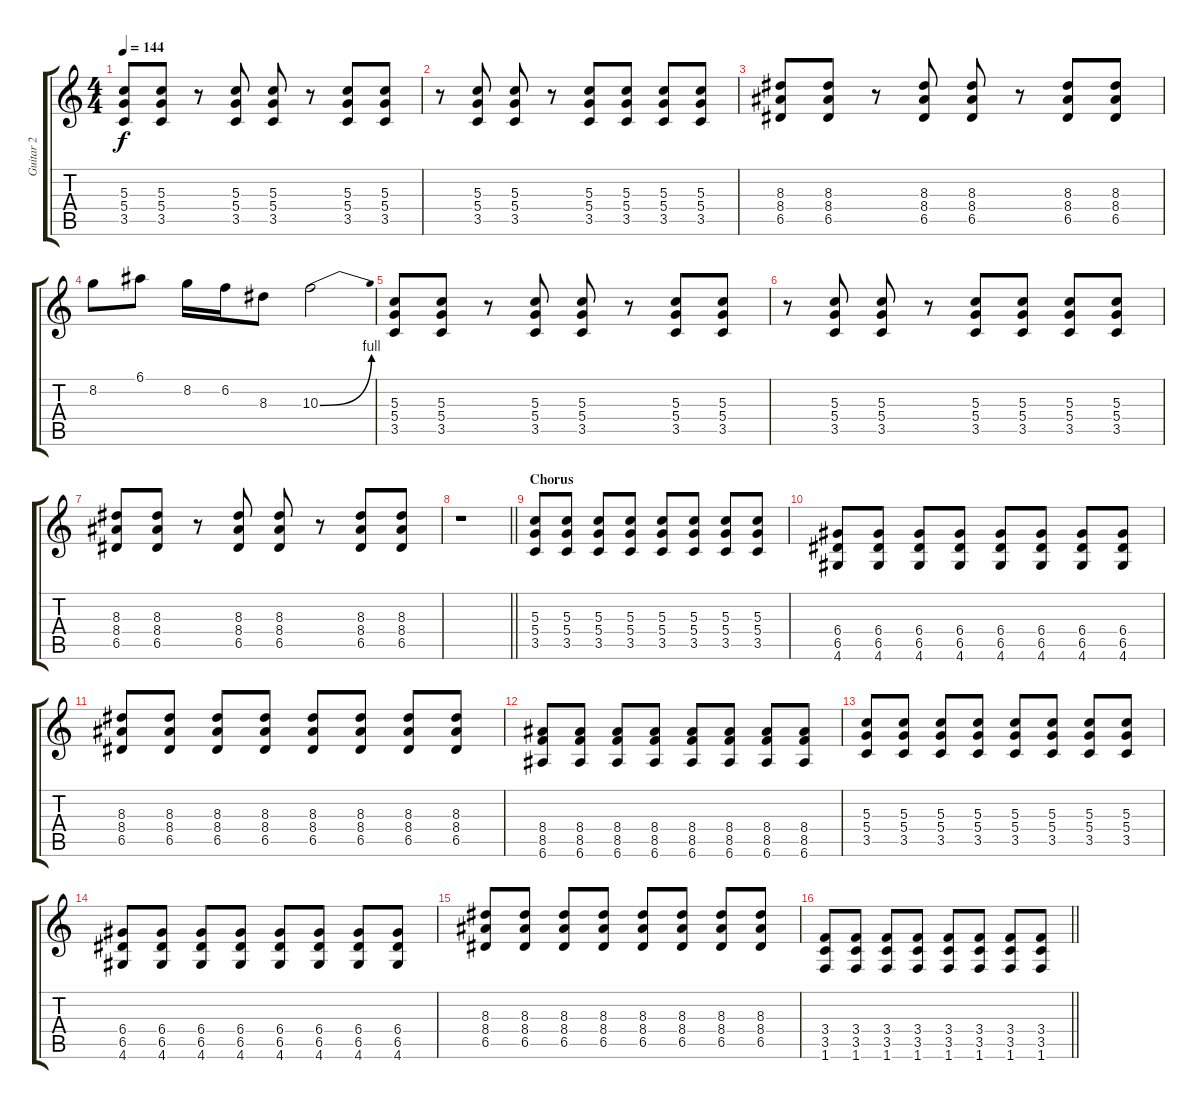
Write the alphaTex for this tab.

\track ("Guitar 2" "Guitar 2") {instrument distortionguitar}
\staff {score tabs}
\tuning (E4 B3 G3 D3 A2 E2) {hide}
\ts (4 4)
\tempo 144
\clef g2
\ks c
(5.3 5.4 3.5).8{dy f} (5.3 5.4 3.5).8 r.8 (5.3 5.4 3.5).8 (5.3 5.4 3.5).8 r.8 (5.3 5.4 3.5).8 (5.3 5.4 3.5).8 |
r.8 (5.3 5.4 3.5).8 (5.3 5.4 3.5).8 r.8 (5.3 5.4 3.5).8 (5.3 5.4 3.5).8 (5.3 5.4 3.5).8 (5.3 5.4 3.5).8 |
(8.3 8.4 6.5).8 (8.3 8.4 6.5).8 r.8 (8.3 8.4 6.5).8 (8.3 8.4 6.5).8 r.8 (8.3 8.4 6.5).8 (8.3 8.4 6.5).8 |
8.2.8 6.1.8 8.2.16 6.2.16 8.3.8 10.3{be (bend 0 0 60 4)}.2 |
(5.3 5.4 3.5).8 (5.3 5.4 3.5).8 r.8 (5.3 5.4 3.5).8 (5.3 5.4 3.5).8 r.8 (5.3 5.4 3.5).8 (5.3 5.4 3.5).8 |
r.8 (5.3 5.4 3.5).8 (5.3 5.4 3.5).8 r.8 (5.3 5.4 3.5).8 (5.3 5.4 3.5).8 (5.3 5.4 3.5).8 (5.3 5.4 3.5).8 |
(8.3 8.4 6.5).8 (8.3 8.4 6.5).8 r.8 (8.3 8.4 6.5).8 (8.3 8.4 6.5).8 r.8 (8.3 8.4 6.5).8 (8.3 8.4 6.5).8 |
\barLineRight lightlight
r.1 |
\section ("" "Chorus")
(5.3 5.4 3.5).8 (5.3 5.4 3.5).8 (5.3 5.4 3.5).8 (5.3 5.4 3.5).8 (5.3 5.4 3.5).8 (5.3 5.4 3.5).8 (5.3 5.4 3.5).8 (5.3 5.4 3.5).8 |
(6.4 6.5 4.6).8 (6.4 6.5 4.6).8 (6.4 6.5 4.6).8 (6.4 6.5 4.6).8 (6.4 6.5 4.6).8 (6.4 6.5 4.6).8 (6.4 6.5 4.6).8 (6.4 6.5 4.6).8 |
(8.3 8.4 6.5).8 (8.3 8.4 6.5).8 (8.3 8.4 6.5).8 (8.3 8.4 6.5).8 (8.3 8.4 6.5).8 (8.3 8.4 6.5).8 (8.3 8.4 6.5).8 (8.3 8.4 6.5).8 |
(8.4 8.5 6.6).8 (8.4 8.5 6.6).8 (8.4 8.5 6.6).8 (8.4 8.5 6.6).8 (8.4 8.5 6.6).8 (8.4 8.5 6.6).8 (8.4 8.5 6.6).8 (8.4 8.5 6.6).8 |
(5.3 5.4 3.5).8 (5.3 5.4 3.5).8 (5.3 5.4 3.5).8 (5.3 5.4 3.5).8 (5.3 5.4 3.5).8 (5.3 5.4 3.5).8 (5.3 5.4 3.5).8 (5.3 5.4 3.5).8 |
(6.4 6.5 4.6).8 (6.4 6.5 4.6).8 (6.4 6.5 4.6).8 (6.4 6.5 4.6).8 (6.4 6.5 4.6).8 (6.4 6.5 4.6).8 (6.4 6.5 4.6).8 (6.4 6.5 4.6).8 |
(8.3 8.4 6.5).8 (8.3 8.4 6.5).8 (8.3 8.4 6.5).8 (8.3 8.4 6.5).8 (8.3 8.4 6.5).8 (8.3 8.4 6.5).8 (8.3 8.4 6.5).8 (8.3 8.4 6.5).8 |
\barLineRight lightlight
(3.4 3.5 1.6).8 (3.4 3.5 1.6).8 (3.4 3.5 1.6).8 (3.4 3.5 1.6).8 (3.4 3.5 1.6).8 (3.4 3.5 1.6).8 (3.4 3.5 1.6).8 (3.4 3.5 1.6).8
